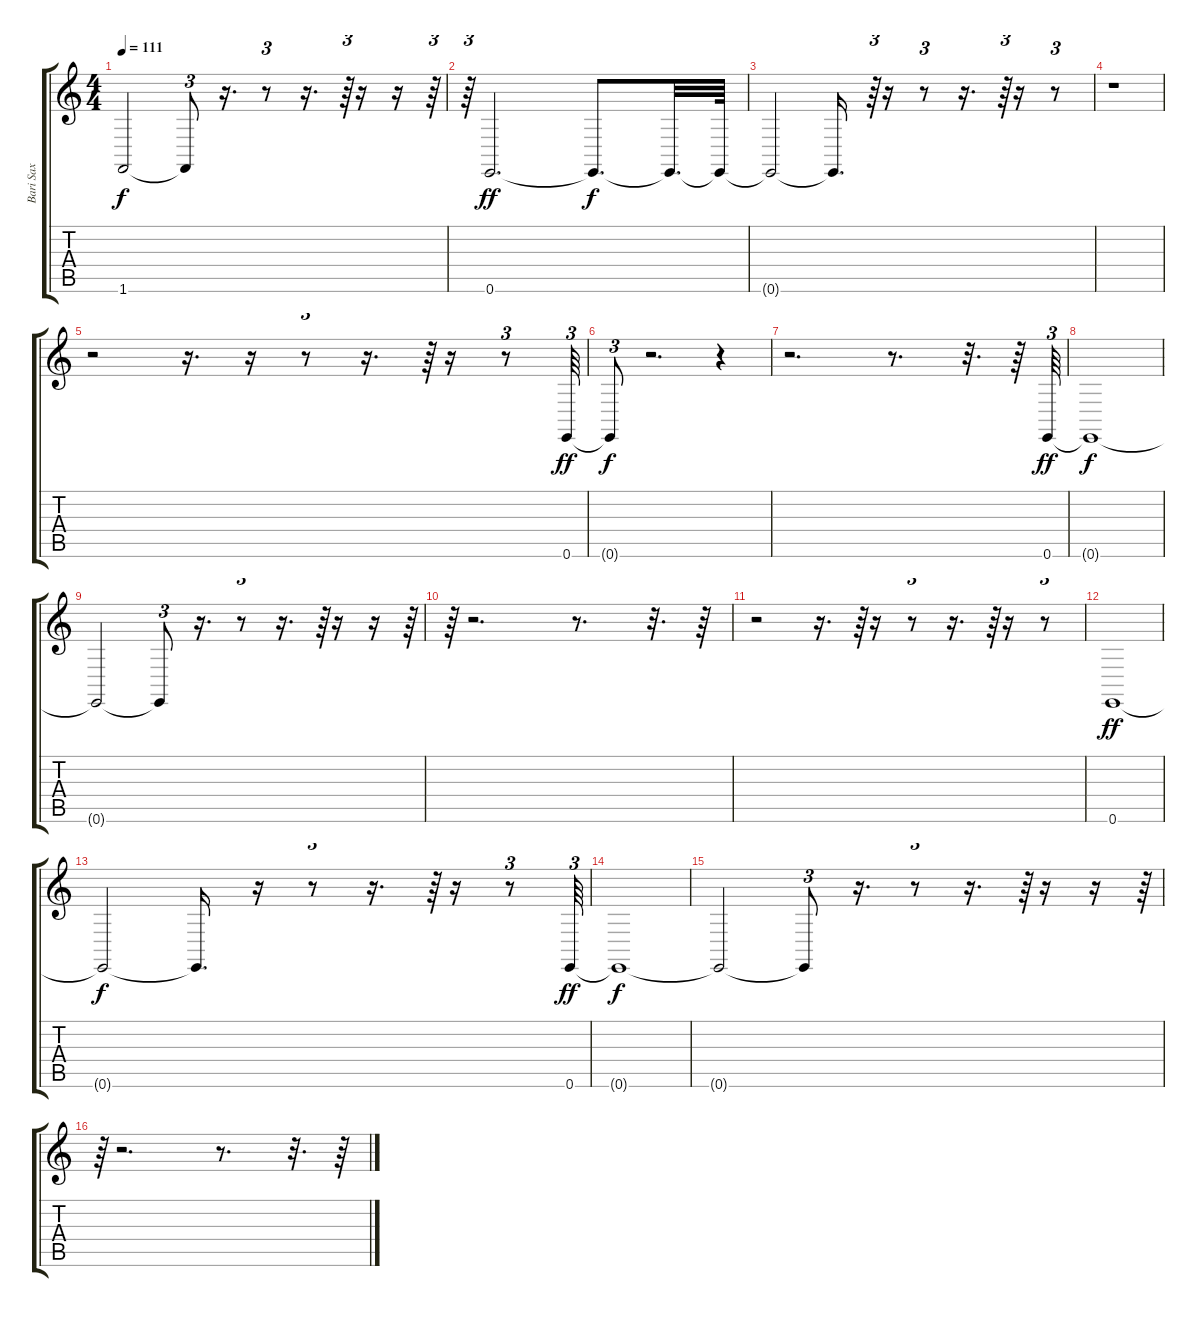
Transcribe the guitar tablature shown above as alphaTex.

\track ("Bari Sax" "Bari Sax") {instrument baritonesax}
\staff {score tabs}
\tuning (E4 B3 G3 D3 A2 E2) {hide}
\ts (4 4)
\tempo 111
\clef g2
\ks c
1.6{t}.2{dy f} 1.6{t}.8{tu (3 2)} r.16{d} r.8{tu (3 2)} r.16{d} r.64{tu (3 2)} r.16 r.16 r.64{tu (3 2)} |
r.64{tu (3 2)} 0.6.2{d dy ff} 0.6{t}.8{d dy f} 0.6{t}.32{d} 0.6{t}.64 |
0.6{t}.2 0.6{t}.16{d} r.64{tu (3 2)} r.16 r.8{tu (3 2)} r.16{d} r.64{tu (3 2)} r.16 r.8{tu (3 2)} |
r.1 |
r.2 r.16{d} r.16 r.8{tu (3 2)} r.16{d} r.64{tu (3 2)} r.16 r.8{tu (3 2)} 0.6.64{tu (3 2) dy ff} |
0.6{t}.8{tu (3 2) dy f} r.2{d} r.4{tu (3 2)} |
r.2{d} r.8{d} r.32{d} r.64 0.6.64{tu (3 2) dy ff} |
0.6{t}.1{dy f} |
0.6{t}.2 0.6{t}.8{tu (3 2)} r.16{d} r.8{tu (3 2)} r.16{d} r.64{tu (3 2)} r.16 r.16 r.64{tu (3 2)} |
r.64{tu (3 2)} r.2{d} r.8{d} r.32{d} r.64 |
r.2 r.16{d} r.64{tu (3 2)} r.16 r.8{tu (3 2)} r.16{d} r.64{tu (3 2)} r.16 r.8{tu (3 2)} |
0.6.1{dy ff} |
0.6{t}.2{dy f} 0.6{t}.16{d} r.16 r.8{tu (3 2)} r.16{d} r.64{tu (3 2)} r.16 r.8{tu (3 2)} 0.6.64{tu (3 2) dy ff} |
0.6{t}.1{dy f} |
0.6{t}.2 0.6{t}.8{tu (3 2)} r.16{d} r.8{tu (3 2)} r.16{d} r.64{tu (3 2)} r.16 r.16 r.64{tu (3 2)} |
r.64{tu (3 2)} r.2{d} r.8{d} r.32{d} r.64
